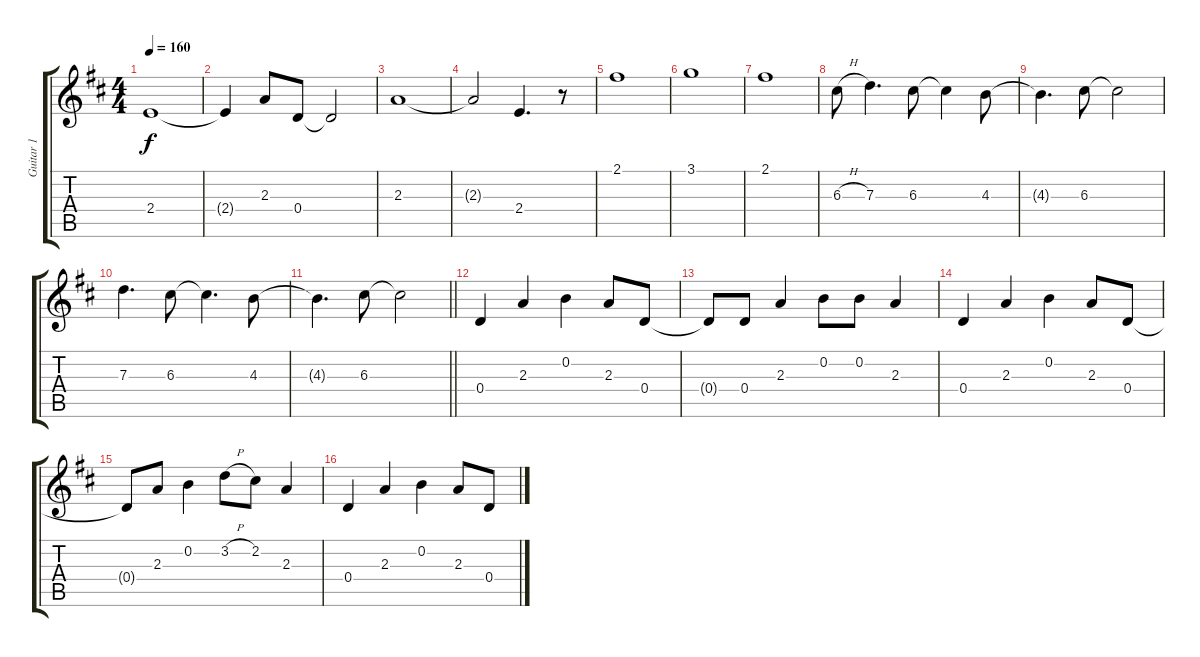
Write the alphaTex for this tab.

\track ("Guitar 1" "Guitar 1") {instrument electricguitarclean}
\staff {score tabs}
\tuning (E4 B3 G3 D3 A2 E2) {hide}
\ts (4 4)
\tempo 160
\clef g2
\ks d
2.4.1{dy f} |
2.4{t}.4 2.3.8 0.4.8 0.4{t}.2 |
2.3.1 |
2.3{t}.2 2.4.4{d} r.8 |
2.1.1 |
3.1.1 |
2.1.1 |
6.3{h}.8 7.3.4{d} 6.3.8 6.3{t}.4 4.3.8 |
4.3{t}.4{d} 6.3.8 6.3{t}.2 |
7.3.4{d} 6.3.8 6.3{t}.4{d} 4.3.8 |
\barLineRight lightlight
4.3{t}.4{d} 6.3.8 6.3{t}.2 |
0.4.4 2.3.4 0.2.4 2.3.8 0.4.8 |
0.4{t}.8 0.4.8 2.3.4 0.2.8 0.2.8 2.3.4 |
0.4.4 2.3.4 0.2.4 2.3.8 0.4.8 |
0.4{t}.8 2.3.8 0.2.4 3.2{h}.8 2.2.8 2.3.4 |
0.4.4 2.3.4 0.2.4 2.3.8 0.4.8
